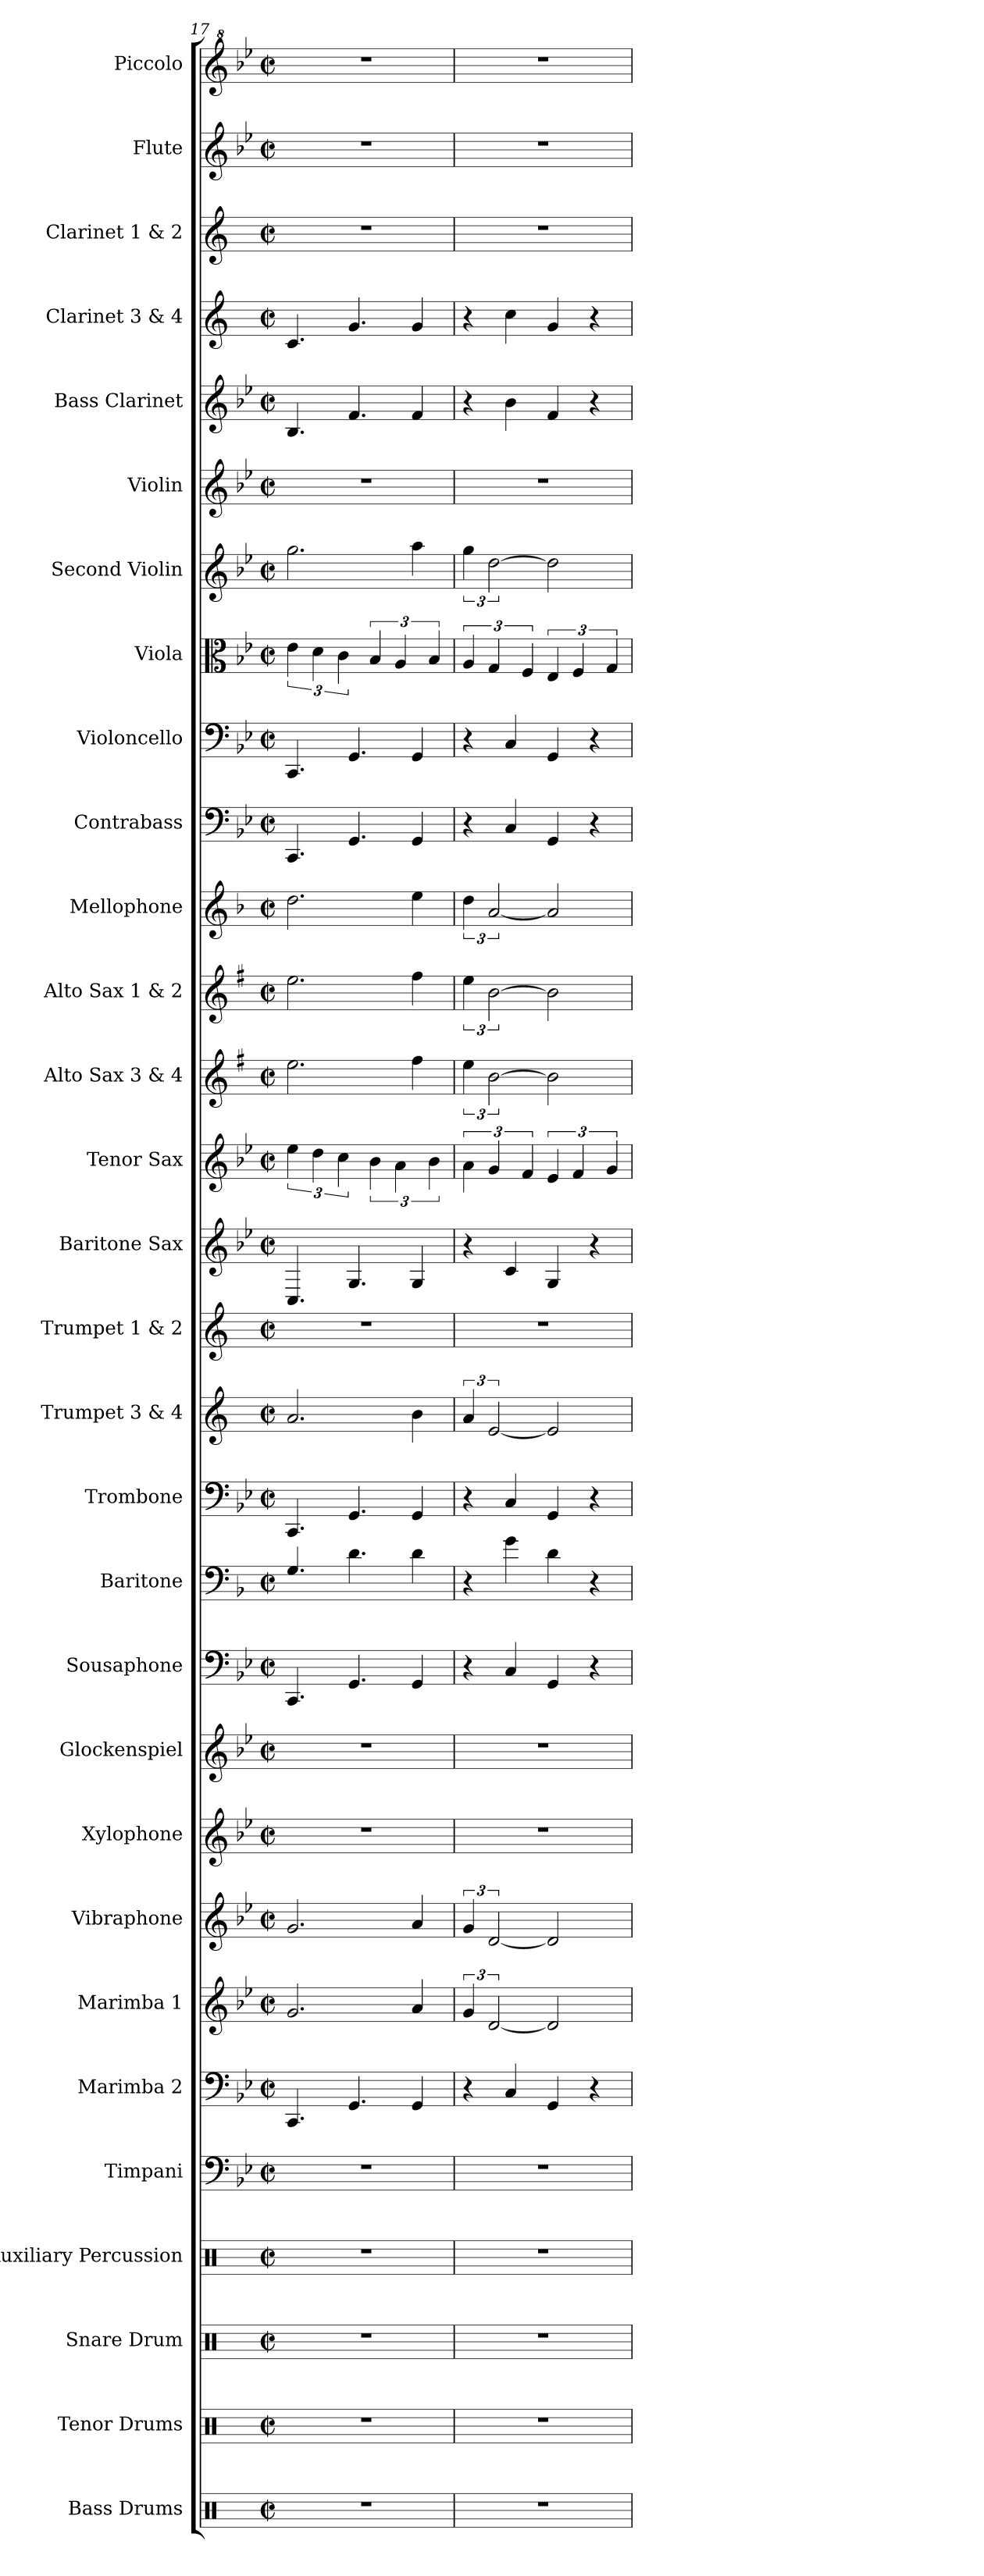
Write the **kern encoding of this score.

**kern	**kern	**kern	**kern	**kern	**kern	**kern	**kern	**kern	**kern	**kern	**kern	**kern	**kern	**kern	**kern	**kern	**kern	**kern	**kern	**kern	**kern	**kern	**kern	**kern	**kern	**kern	**kern	**kern	**kern
*part30	*part29	*part28	*part27	*part26	*part25	*part24	*part23	*part22	*part21	*part20	*part19	*part18	*part17	*part16	*part15	*part14	*part13	*part12	*part11	*part10	*part9	*part8	*part7	*part6	*part5	*part4	*part3	*part2	*part1
*staff30	*staff29	*staff28	*staff27	*staff26	*staff25	*staff24	*staff23	*staff22	*staff21	*staff20	*staff19	*staff18	*staff17	*staff16	*staff15	*staff14	*staff13	*staff12	*staff11	*staff10	*staff9	*staff8	*staff7	*staff6	*staff5	*staff4	*staff3	*staff2	*staff1
*I"Bass Drums	*I"Tenor Drums	*I"Snare Drum	*I"Auxiliary Percussion	*I"Timpani	*I"Marimba 2	*I"Marimba 1	*I"Vibraphone	*I"Xylophone	*I"Glockenspiel	*I"Sousaphone	*I"Baritone	*I"Trombone	*I"Trumpet 3 &amp; 4	*I"Trumpet 1 &amp; 2	*I"Baritone Sax	*I"Tenor Sax	*I"Alto Sax 3 &amp; 4	*I"Alto Sax 1 &amp; 2	*I"Mellophone	*I"Contrabass	*I"Violoncello	*I"Viola	*I"Second Violin	*I"Violin	*I"Bass Clarinet	*I"Clarinet 3 &amp; 4	*I"Clarinet 1 &amp; 2	*I"Flute	*I"Piccolo
*I'B.D.	*I'T.D.	*I'S.D.	*I'Aux. Perc.	*I'Timp.	*I'Mrm. 2	*I'Mrm. 1	*I'Vib.	*I'Xyl.	*I'Glk.	*	*I'Bar.	*I'Tbn.	*I'Tpt. 3&amp;4	*I'Tpt. 1&amp;2	*I'Bari. Sax.	*I'T. Sax.	*I'A. Sax. 3&amp;4	*I'A. Sax. 1&amp;2	*I'Mph.	*I'Cb.	*I'Vc.	*I'Vla.	*I'SVln.	*I'Vln.	*I'B. Cl.	*I'Cl. 3&amp;4	*I'Cl. 1&amp;2	*I'Fl.	*I'Picc.
*clefX	*clefX	*clefX	*clefX	*clefF4	*clefF4	*clefG2	*clefG2	*clefG2	*clefG2	*clefF4	*clefF4	*clefF4	*clefG2	*clefG2	*clefG2	*clefG2	*clefG2	*clefG2	*clefG2	*clefF4	*clefF4	*clefC3	*clefG2	*clefG2	*clefG2	*clefG2	*clefG2	*clefG2	*clefG^2
*	*	*	*	*	*	*	*	*ITrd-7c-12	*ITrd-14c-24	*	*ITrd4c7	*	*ITrd1c2	*ITrd1c2	*ITrd12c21	*ITrd8c14	*ITrd5c9	*ITrd5c9	*ITrd4c7	*ITrd7c12	*	*	*	*	*ITrd8c14	*ITrd1c2	*ITrd1c2	*	*ITrd-7c-12
*k[]	*k[]	*k[]	*k[]	*k[b-e-]	*k[b-e-]	*k[b-e-]	*k[b-e-]	*k[b-e-]	*k[b-e-]	*k[b-e-]	*k[b-e-]	*k[b-e-]	*k[b-e-]	*k[b-e-]	*k[b-e-]	*k[b-e-]	*k[b-e-]	*k[b-e-]	*k[b-e-]	*k[b-e-]	*k[b-e-]	*k[b-e-]	*k[b-e-]	*k[b-e-]	*k[b-e-]	*k[b-e-]	*k[b-e-]	*k[b-e-]	*k[b-e-]
*M2/2	*M2/2	*M2/2	*M2/2	*M2/2	*M2/2	*M2/2	*M2/2	*M2/2	*M2/2	*M2/2	*M2/2	*M2/2	*M2/2	*M2/2	*M2/2	*M2/2	*M2/2	*M2/2	*M2/2	*M2/2	*M2/2	*M2/2	*M2/2	*M2/2	*M2/2	*M2/2	*M2/2	*M2/2	*M2/2
*met(c|)	*met(c|)	*met(c|)	*met(c|)	*met(c|)	*met(c|)	*met(c|)	*met(c|)	*met(c|)	*met(c|)	*met(c|)	*met(c|)	*met(c|)	*met(c|)	*met(c|)	*met(c|)	*met(c|)	*met(c|)	*met(c|)	*met(c|)	*met(c|)	*met(c|)	*met(c|)	*met(c|)	*met(c|)	*met(c|)	*met(c|)	*met(c|)	*met(c|)	*met(c|)
=17	=17	=17	=17	=17	=17	=17	=17	=17	=17	=17	=17	=17	=17	=17	=17	=17	=17	=17	=17	=17	=17	=17	=17	=17	=17	=17	=17	=17	=17
1r	1r	1r	1r	1r	4.CC/	2.g/	2.g/	1r	1r	4.CC/	4.C/	4.CC/	2.g/	1r	4.CC/	6e-\	2.g\	2.g\	2.g\	4.CCC/	4.CC/	6e-\	2.gg\	1r	4.BB-/	4.B-/	1r	1r	1r
.	.	.	.	.	.	.	.	.	.	.	.	.	.	.	.	6d\	.	.	.	.	.	6d\	.	.	.	.	.	.	.
.	.	.	.	.	.	.	.	.	.	.	.	.	.	.	.	6c\	.	.	.	.	.	6c\	.	.	.	.	.	.	.
.	.	.	.	.	4.GG/	.	.	.	.	4.GG/	4.G\	4.GG/	.	.	4.GG/	.	.	.	.	4.GGG/	4.GG/	.	.	.	4.F/	4.f/	.	.	.
.	.	.	.	.	.	.	.	.	.	.	.	.	.	.	.	6B-\	.	.	.	.	.	6B-/	.	.	.	.	.	.	.
.	.	.	.	.	.	.	.	.	.	.	.	.	.	.	.	6A\	.	.	.	.	.	6A/	.	.	.	.	.	.	.
.	.	.	.	.	4GG/	4a/	4a/	.	.	4GG/	4G\	4GG/	4a\	.	4GG/	.	4a\	4a\	4a\	4GGG/	4GG/	.	4aa\	.	4F/	4f/	.	.	.
.	.	.	.	.	.	.	.	.	.	.	.	.	.	.	.	6B-\	.	.	.	.	.	6B-/	.	.	.	.	.	.	.
=18	=18	=18	=18	=18	=18	=18	=18	=18	=18	=18	=18	=18	=18	=18	=18	=18	=18	=18	=18	=18	=18	=18	=18	=18	=18	=18	=18	=18	=18
1r	1r	1r	1r	1r	4r	6g/	6g/	1r	1r	4r	4r	4r	6g/	1r	4r	6A\	6g\	6g\	6g\	4r	4r	6A/	6gg\	1r	4r	4r	1r	1r	1r
.	.	.	.	.	.	[3d/	[3d/	.	.	.	.	.	[3d/	.	.	6G/	[3d\	[3d\	[3d/	.	.	6G/	[3dd\	.	.	.	.	.	.
.	.	.	.	.	4C/	.	.	.	.	4C/	4c\	4C/	.	.	4C/	.	.	.	.	4CC/	4C/	.	.	.	4B-\	4b-\	.	.	.
.	.	.	.	.	.	.	.	.	.	.	.	.	.	.	.	6F/	.	.	.	.	.	6F/	.	.	.	.	.	.	.
.	.	.	.	.	4GG/	2d/]	2d/]	.	.	4GG/	4G\	4GG/	2d/]	.	4GG/	6E-/	2d\]	2d\]	2d/]	4GGG/	4GG/	6E-/	2dd\]	.	4F/	4f/	.	.	.
.	.	.	.	.	.	.	.	.	.	.	.	.	.	.	.	6F/	.	.	.	.	.	6F/	.	.	.	.	.	.	.
.	.	.	.	.	4r	.	.	.	.	4r	4r	4r	.	.	4r	.	.	.	.	4r	4r	.	.	.	4r	4r	.	.	.
.	.	.	.	.	.	.	.	.	.	.	.	.	.	.	.	6G/	.	.	.	.	.	6G/	.	.	.	.	.	.	.
=	=	=	=	=	=	=	=	=	=	=	=	=	=	=	=	=	=	=	=	=	=	=	=	=	=	=	=	=	=
*-	*-	*-	*-	*-	*-	*-	*-	*-	*-	*-	*-	*-	*-	*-	*-	*-	*-	*-	*-	*-	*-	*-	*-	*-	*-	*-	*-	*-	*-
